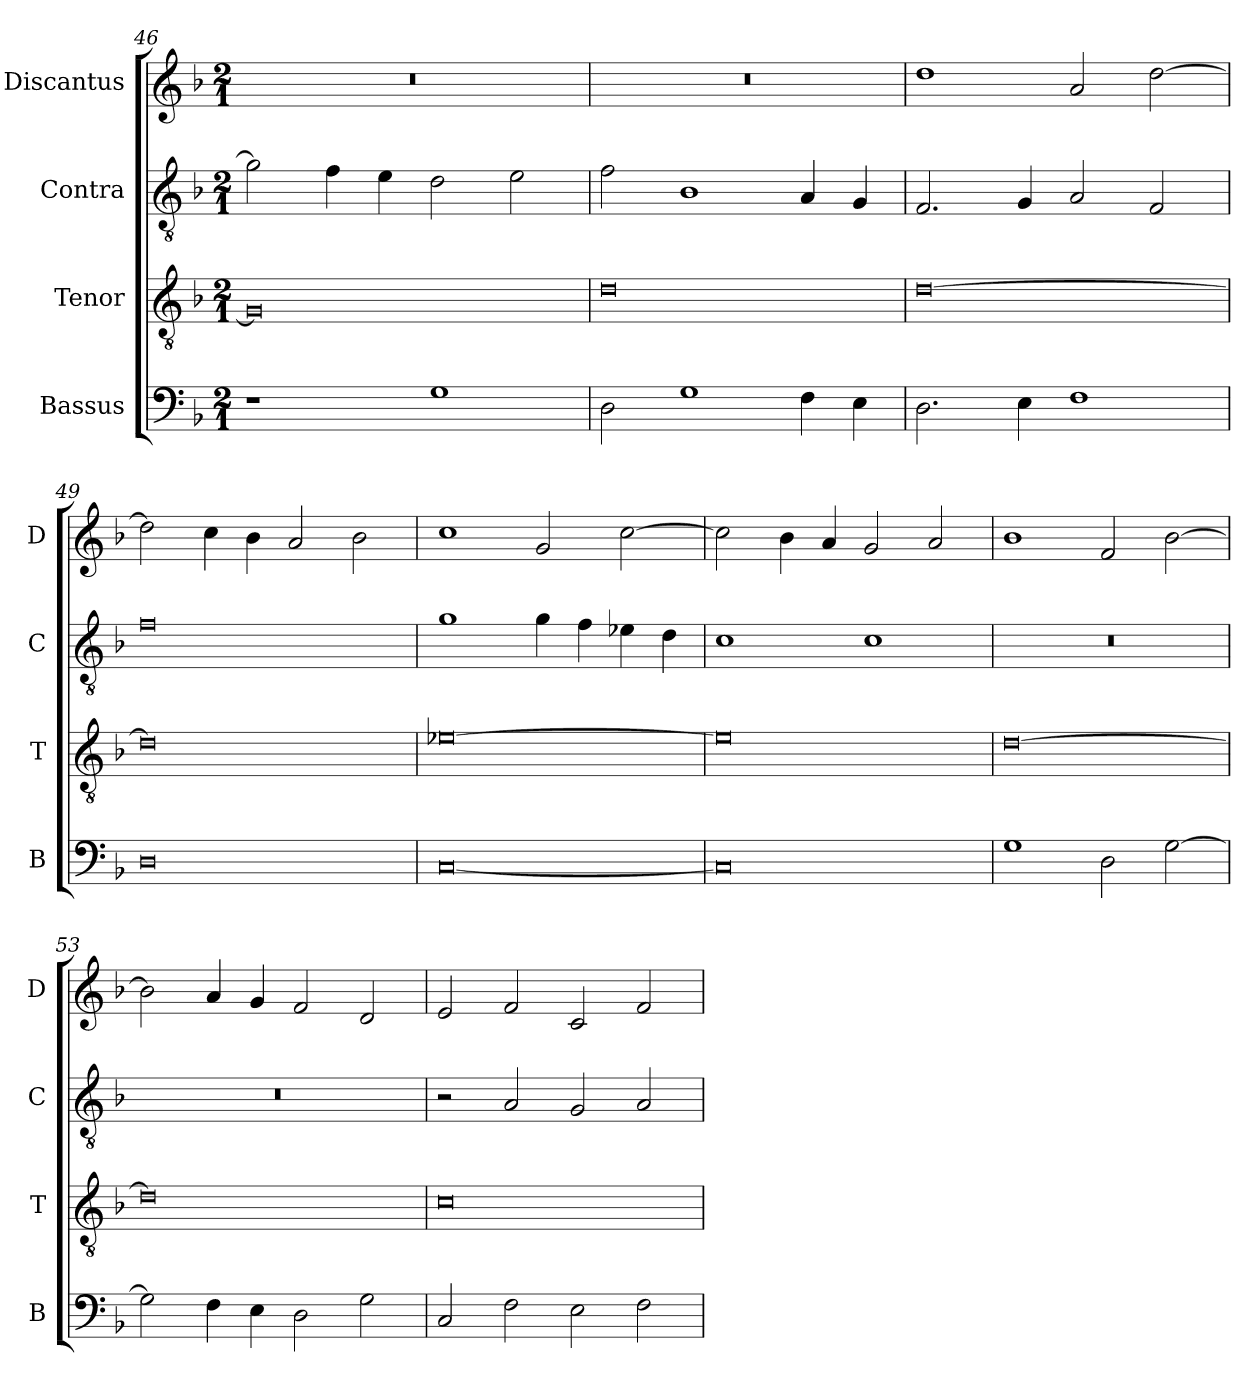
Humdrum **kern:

**kern	**kern	**kern	**kern
*part4	*part3	*part2	*part1
*staff4	*staff3	*staff2	*staff1
*I"Bassus	*I"Tenor	*I"Contra	*I"Discantus
*I'B	*I'T	*I'C	*I'D
*clefF4	*clefGv2	*clefGv2	*clefG2
*k[b-]	*k[b-]	*k[b-]	*k[b-]
*M2/1	*M2/1	*M2/1	*M2/1
=46	=46	=46	=46
1r	0G]	2g\]	0r
.	.	4f\	.
.	.	4e\	.
1G	.	2d\	.
.	.	2e\	.
=47	=47	=47	=47
2D\	0d	2f\	0r
1G	.	1B-	.
4F\	.	4A/	.
4E\	.	4G/	.
=48	=48	=48	=48
2.D\	[0d	2.F/	1dd
4E\	.	4G/	.
1F	.	2A/	2a/
.	.	2F/	[2dd\
=49	=49	=49	=49
0D	0d]	0f	2dd\]
.	.	.	4cc\
.	.	.	4b-\
.	.	.	2a/
.	.	.	2b-\
=50	=50	=50	=50
[0C	[0e-X	1g	1cc
.	.	4g\	2g/
.	.	4f\	.
.	.	4e-X\	[2cc\
.	.	4d\	.
=51	=51	=51	=51
0C]	0e-]	1c	2cc\]
.	.	.	4b-\
.	.	.	4a/
.	.	1c	2g/
.	.	.	2a/
=52	=52	=52	=52
1G	[0d	0r	1b-
2D\	.	.	2f/
[2G\	.	.	[2b-\
=53	=53	=53	=53
2G\]	0d]	0r	2b-\]
4F\	.	.	4a/
4E\	.	.	4g/
2D\	.	.	2f/
2G\	.	.	2d/
=54	=54	=54	=54
2C/	0c	2r	2e/
2F\	.	2A/	2f/
2E\	.	2G/	2c/
2F\	.	2A/	2f/
=	=	=	=
*-	*-	*-	*-
